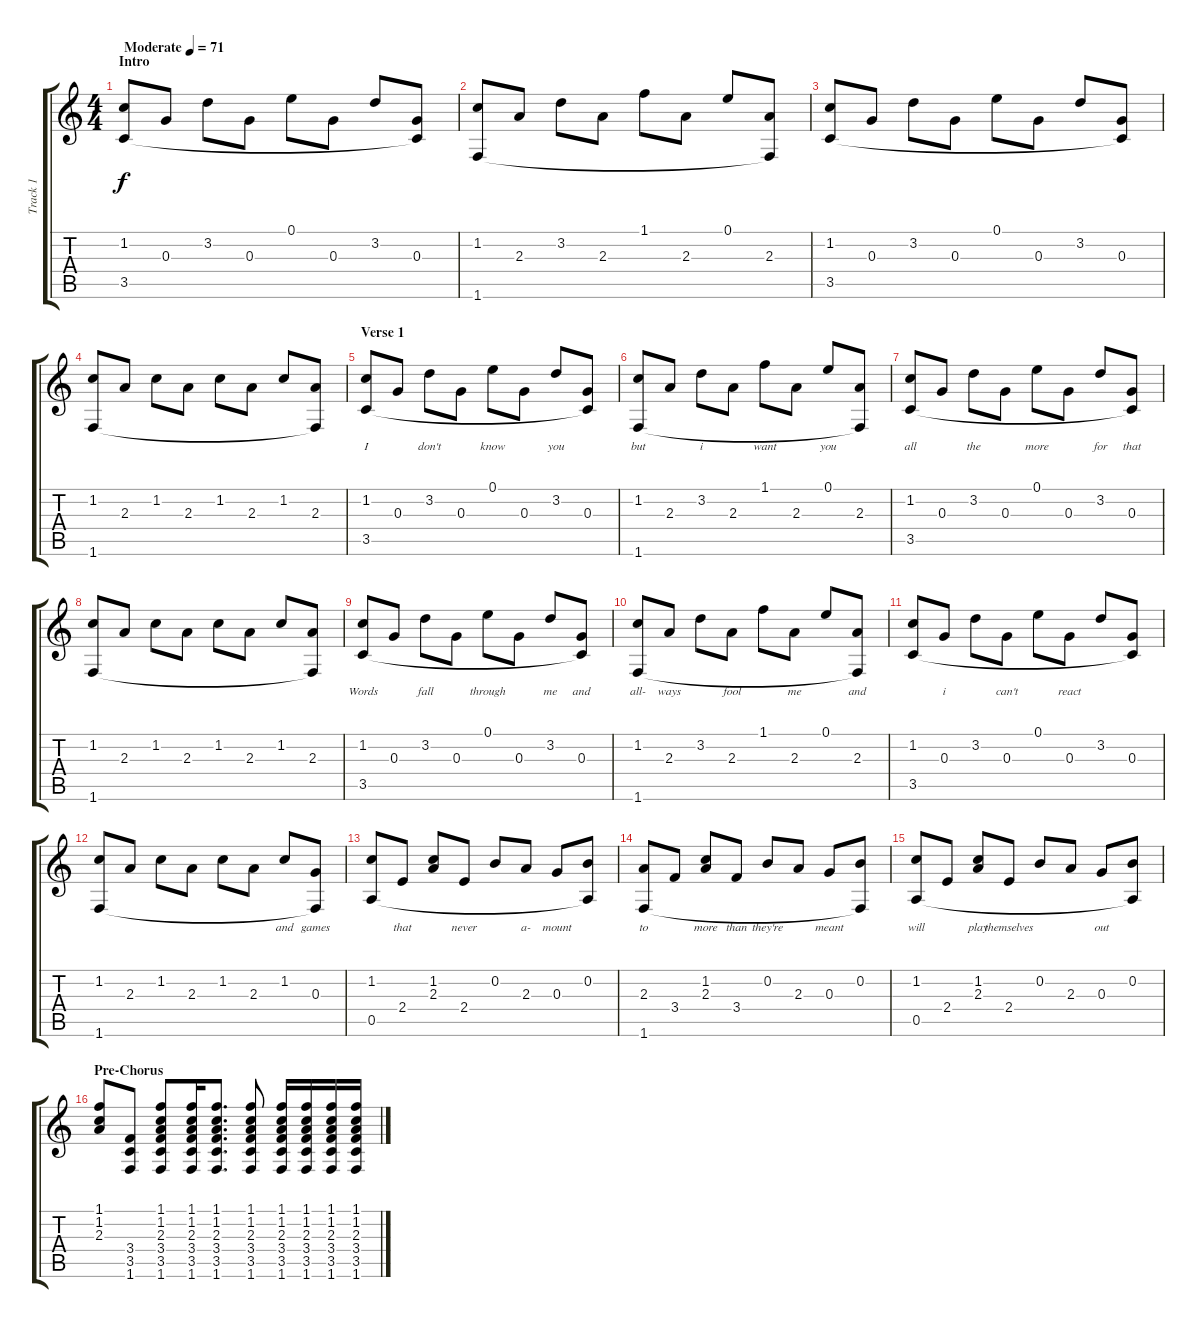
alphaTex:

\track ("Track 1" "Track 1") {instrument acousticguitarsteel}
\staff {score tabs}
\tuning (E4 B3 G3 D3 A2 E2) {hide}
\ts (4 4)
\section ("" "Intro")
\tempo (71 "Moderate")
\clef g2
\ks c
(1.2 3.5).8{lyrics (0 "") lyrics (1 "") lyrics (2 "") lyrics (3 "") lyrics (4 "") dy f instrument acousticguitarsteel} 0.3.8{lyrics (0 "") lyrics (1 "") lyrics (2 "") lyrics (3 "") lyrics (4 "")} 3.2.8{lyrics (0 "") lyrics (1 "") lyrics (2 "") lyrics (3 "") lyrics (4 "")} 0.3.8{lyrics (0 "") lyrics (1 "") lyrics (2 "") lyrics (3 "") lyrics (4 "")} 0.1.8{lyrics (0 "") lyrics (1 "") lyrics (2 "") lyrics (3 "") lyrics (4 "")} 0.3.8{lyrics (0 "") lyrics (1 "") lyrics (2 "") lyrics (3 "") lyrics (4 "")} 3.2.8{lyrics (0 "") lyrics (1 "") lyrics (2 "") lyrics (3 "") lyrics (4 "")} (0.3 3.5{t}).8{lyrics (0 "") lyrics (1 "") lyrics (2 "") lyrics (3 "") lyrics (4 "")} |
(1.2 1.6).8{lyrics (0 "") lyrics (1 "") lyrics (2 "") lyrics (3 "") lyrics (4 "")} 2.3.8{lyrics (0 "") lyrics (1 "") lyrics (2 "") lyrics (3 "") lyrics (4 "")} 3.2.8{lyrics (0 "") lyrics (1 "") lyrics (2 "") lyrics (3 "") lyrics (4 "")} 2.3.8{lyrics (0 "") lyrics (1 "") lyrics (2 "") lyrics (3 "") lyrics (4 "")} 1.1.8{lyrics (0 "") lyrics (1 "") lyrics (2 "") lyrics (3 "") lyrics (4 "")} 2.3.8{lyrics (0 "") lyrics (1 "") lyrics (2 "") lyrics (3 "") lyrics (4 "")} 0.1.8{lyrics (0 "") lyrics (1 "") lyrics (2 "") lyrics (3 "") lyrics (4 "")} (2.3 1.6{t}).8{lyrics (0 "") lyrics (1 "") lyrics (2 "") lyrics (3 "") lyrics (4 "")} |
(1.2 3.5).8{lyrics (0 "") lyrics (1 "") lyrics (2 "") lyrics (3 "") lyrics (4 "")} 0.3.8{lyrics (0 "") lyrics (1 "") lyrics (2 "") lyrics (3 "") lyrics (4 "")} 3.2.8{lyrics (0 "") lyrics (1 "") lyrics (2 "") lyrics (3 "") lyrics (4 "")} 0.3.8{lyrics (0 "") lyrics (1 "") lyrics (2 "") lyrics (3 "") lyrics (4 "")} 0.1.8{lyrics (0 "") lyrics (1 "") lyrics (2 "") lyrics (3 "") lyrics (4 "")} 0.3.8{lyrics (0 "") lyrics (1 "") lyrics (2 "") lyrics (3 "") lyrics (4 "")} 3.2.8{lyrics (0 "") lyrics (1 "") lyrics (2 "") lyrics (3 "") lyrics (4 "")} (0.3 3.5{t}).8{lyrics (0 "") lyrics (1 "") lyrics (2 "") lyrics (3 "") lyrics (4 "")} |
(1.2 1.6).8{lyrics (0 "") lyrics (1 "") lyrics (2 "") lyrics (3 "") lyrics (4 "")} 2.3.8{lyrics (0 "") lyrics (1 "") lyrics (2 "") lyrics (3 "") lyrics (4 "")} 1.2.8{lyrics (0 "") lyrics (1 "") lyrics (2 "") lyrics (3 "") lyrics (4 "")} 2.3.8{lyrics (0 "") lyrics (1 "") lyrics (2 "") lyrics (3 "") lyrics (4 "")} 1.2.8{lyrics (0 "") lyrics (1 "") lyrics (2 "") lyrics (3 "") lyrics (4 "")} 2.3.8{lyrics (0 "") lyrics (1 "") lyrics (2 "") lyrics (3 "") lyrics (4 "")} 1.2.8{lyrics (0 "") lyrics (1 "") lyrics (2 "") lyrics (3 "") lyrics (4 "")} (2.3 1.6{t}).8{lyrics (0 "") lyrics (1 "") lyrics (2 "") lyrics (3 "") lyrics (4 "")} |
\section ("" "Verse 1")
(1.2 3.5).8{lyrics (0 "I") lyrics (1 "") lyrics (2 "") lyrics (3 "") lyrics (4 "")} 0.3.8{lyrics (0 "") lyrics (1 "") lyrics (2 "") lyrics (3 "") lyrics (4 "")} 3.2.8{lyrics (0 "don't") lyrics (1 "") lyrics (2 "") lyrics (3 "") lyrics (4 "")} 0.3.8{lyrics (0 "") lyrics (1 "") lyrics (2 "") lyrics (3 "") lyrics (4 "")} 0.1.8{lyrics (0 "know") lyrics (1 "") lyrics (2 "") lyrics (3 "") lyrics (4 "")} 0.3.8{lyrics (0 "") lyrics (1 "") lyrics (2 "") lyrics (3 "") lyrics (4 "")} 3.2.8{lyrics (0 "you") lyrics (1 "") lyrics (2 "") lyrics (3 "") lyrics (4 "")} (0.3 3.5{t}).8{lyrics (0 "") lyrics (1 "") lyrics (2 "") lyrics (3 "") lyrics (4 "")} |
(1.2 1.6).8{lyrics (0 "but") lyrics (1 "") lyrics (2 "") lyrics (3 "") lyrics (4 "")} 2.3.8{lyrics (0 "") lyrics (1 "") lyrics (2 "") lyrics (3 "") lyrics (4 "")} 3.2.8{lyrics (0 "i") lyrics (1 "") lyrics (2 "") lyrics (3 "") lyrics (4 "")} 2.3.8{lyrics (0 "") lyrics (1 "") lyrics (2 "") lyrics (3 "") lyrics (4 "")} 1.1.8{lyrics (0 "want") lyrics (1 "") lyrics (2 "") lyrics (3 "") lyrics (4 "")} 2.3.8{lyrics (0 "") lyrics (1 "") lyrics (2 "") lyrics (3 "") lyrics (4 "")} 0.1.8{lyrics (0 "you") lyrics (1 "") lyrics (2 "") lyrics (3 "") lyrics (4 "")} (2.3 1.6{t}).8{lyrics (0 "") lyrics (1 "") lyrics (2 "") lyrics (3 "") lyrics (4 "")} |
(1.2 3.5).8{lyrics (0 "all") lyrics (1 "") lyrics (2 "") lyrics (3 "") lyrics (4 "")} 0.3.8{lyrics (0 "") lyrics (1 "") lyrics (2 "") lyrics (3 "") lyrics (4 "")} 3.2.8{lyrics (0 "the") lyrics (1 "") lyrics (2 "") lyrics (3 "") lyrics (4 "")} 0.3.8{lyrics (0 "") lyrics (1 "") lyrics (2 "") lyrics (3 "") lyrics (4 "")} 0.1.8{lyrics (0 "more") lyrics (1 "") lyrics (2 "") lyrics (3 "") lyrics (4 "")} 0.3.8{lyrics (0 "") lyrics (1 "") lyrics (2 "") lyrics (3 "") lyrics (4 "")} 3.2.8{lyrics (0 "for") lyrics (1 "") lyrics (2 "") lyrics (3 "") lyrics (4 "")} (0.3 3.5{t}).8{lyrics (0 "that") lyrics (1 "") lyrics (2 "") lyrics (3 "") lyrics (4 "")} |
(1.2 1.6).8{lyrics (0 "") lyrics (1 "") lyrics (2 "") lyrics (3 "") lyrics (4 "")} 2.3.8{lyrics (0 "") lyrics (1 "") lyrics (2 "") lyrics (3 "") lyrics (4 "")} 1.2.8{lyrics (0 "") lyrics (1 "") lyrics (2 "") lyrics (3 "") lyrics (4 "")} 2.3.8{lyrics (0 "") lyrics (1 "") lyrics (2 "") lyrics (3 "") lyrics (4 "")} 1.2.8{lyrics (0 "") lyrics (1 "") lyrics (2 "") lyrics (3 "") lyrics (4 "")} 2.3.8{lyrics (0 "") lyrics (1 "") lyrics (2 "") lyrics (3 "") lyrics (4 "")} 1.2.8{lyrics (0 "") lyrics (1 "") lyrics (2 "") lyrics (3 "") lyrics (4 "")} (2.3 1.6{t}).8{lyrics (0 "") lyrics (1 "") lyrics (2 "") lyrics (3 "") lyrics (4 "")} |
(1.2 3.5).8{lyrics (0 "Words") lyrics (1 "") lyrics (2 "") lyrics (3 "") lyrics (4 "")} 0.3.8{lyrics (0 "") lyrics (1 "") lyrics (2 "") lyrics (3 "") lyrics (4 "")} 3.2.8{lyrics (0 "fall") lyrics (1 "") lyrics (2 "") lyrics (3 "") lyrics (4 "")} 0.3.8{lyrics (0 "") lyrics (1 "") lyrics (2 "") lyrics (3 "") lyrics (4 "")} 0.1.8{lyrics (0 "through") lyrics (1 "") lyrics (2 "") lyrics (3 "") lyrics (4 "")} 0.3.8{lyrics (0 "") lyrics (1 "") lyrics (2 "") lyrics (3 "") lyrics (4 "")} 3.2.8{lyrics (0 "me") lyrics (1 "") lyrics (2 "") lyrics (3 "") lyrics (4 "")} (0.3 3.5{t}).8{lyrics (0 "and") lyrics (1 "") lyrics (2 "") lyrics (3 "") lyrics (4 "")} |
(1.2 1.6).8{lyrics (0 "all-") lyrics (1 "") lyrics (2 "") lyrics (3 "") lyrics (4 "")} 2.3.8{lyrics (0 "ways") lyrics (1 "") lyrics (2 "") lyrics (3 "") lyrics (4 "")} 3.2.8{lyrics (0 "") lyrics (1 "") lyrics (2 "") lyrics (3 "") lyrics (4 "")} 2.3.8{lyrics (0 "fool") lyrics (1 "") lyrics (2 "") lyrics (3 "") lyrics (4 "")} 1.1.8{lyrics (0 "") lyrics (1 "") lyrics (2 "") lyrics (3 "") lyrics (4 "")} 2.3.8{lyrics (0 "me") lyrics (1 "") lyrics (2 "") lyrics (3 "") lyrics (4 "")} 0.1.8{lyrics (0 "") lyrics (1 "") lyrics (2 "") lyrics (3 "") lyrics (4 "")} (2.3 1.6{t}).8{lyrics (0 "and") lyrics (1 "") lyrics (2 "") lyrics (3 "") lyrics (4 "")} |
(1.2 3.5).8{lyrics (0 "") lyrics (1 "") lyrics (2 "") lyrics (3 "") lyrics (4 "")} 0.3.8{lyrics (0 "i") lyrics (1 "") lyrics (2 "") lyrics (3 "") lyrics (4 "")} 3.2.8{lyrics (0 "") lyrics (1 "") lyrics (2 "") lyrics (3 "") lyrics (4 "")} 0.3.8{lyrics (0 "can't") lyrics (1 "") lyrics (2 "") lyrics (3 "") lyrics (4 "")} 0.1.8{lyrics (0 "") lyrics (1 "") lyrics (2 "") lyrics (3 "") lyrics (4 "")} 0.3.8{lyrics (0 "react") lyrics (1 "") lyrics (2 "") lyrics (3 "") lyrics (4 "")} 3.2.8{lyrics (0 "") lyrics (1 "") lyrics (2 "") lyrics (3 "") lyrics (4 "")} (0.3 3.5{t}).8{lyrics (0 "") lyrics (1 "") lyrics (2 "") lyrics (3 "") lyrics (4 "")} |
(1.2 1.6).8{lyrics (0 "") lyrics (1 "") lyrics (2 "") lyrics (3 "") lyrics (4 "")} 2.3.8{lyrics (0 "") lyrics (1 "") lyrics (2 "") lyrics (3 "") lyrics (4 "")} 1.2.8{lyrics (0 "") lyrics (1 "") lyrics (2 "") lyrics (3 "") lyrics (4 "")} 2.3.8{lyrics (0 "") lyrics (1 "") lyrics (2 "") lyrics (3 "") lyrics (4 "")} 1.2.8{lyrics (0 "") lyrics (1 "") lyrics (2 "") lyrics (3 "") lyrics (4 "")} 2.3.8{lyrics (0 "") lyrics (1 "") lyrics (2 "") lyrics (3 "") lyrics (4 "")} 1.2.8{lyrics (0 "and") lyrics (1 "") lyrics (2 "") lyrics (3 "") lyrics (4 "")} (0.3 1.6{t}).8{lyrics (0 "games") lyrics (1 "") lyrics (2 "") lyrics (3 "") lyrics (4 "")} |
(1.2 0.5).8{lyrics (0 "") lyrics (1 "") lyrics (2 "") lyrics (3 "") lyrics (4 "")} 2.4.8{lyrics (0 "that") lyrics (1 "") lyrics (2 "") lyrics (3 "") lyrics (4 "")} (1.2 2.3).8{lyrics (0 "") lyrics (1 "") lyrics (2 "") lyrics (3 "") lyrics (4 "")} 2.4.8{lyrics (0 "never") lyrics (1 "") lyrics (2 "") lyrics (3 "") lyrics (4 "")} 0.2.8{lyrics (0 "") lyrics (1 "") lyrics (2 "") lyrics (3 "") lyrics (4 "")} 2.3.8{lyrics (0 "a-") lyrics (1 "") lyrics (2 "") lyrics (3 "") lyrics (4 "")} 0.3.8{lyrics (0 "mount") lyrics (1 "") lyrics (2 "") lyrics (3 "") lyrics (4 "")} (0.2 0.5{t}).8{lyrics (0 "") lyrics (1 "") lyrics (2 "") lyrics (3 "") lyrics (4 "")} |
(2.3 1.6).8{lyrics (0 "to") lyrics (1 "") lyrics (2 "") lyrics (3 "") lyrics (4 "")} 3.4.8{lyrics (0 "") lyrics (1 "") lyrics (2 "") lyrics (3 "") lyrics (4 "")} (1.2 2.3).8{lyrics (0 "more") lyrics (1 "") lyrics (2 "") lyrics (3 "") lyrics (4 "")} 3.4.8{lyrics (0 "than") lyrics (1 "") lyrics (2 "") lyrics (3 "") lyrics (4 "")} 0.2.8{lyrics (0 "they're") lyrics (1 "") lyrics (2 "") lyrics (3 "") lyrics (4 "")} 2.3.8{lyrics (0 "") lyrics (1 "") lyrics (2 "") lyrics (3 "") lyrics (4 "")} 0.3.8{lyrics (0 "meant") lyrics (1 "") lyrics (2 "") lyrics (3 "") lyrics (4 "")} (0.2 1.6{t}).8{lyrics (0 "") lyrics (1 "") lyrics (2 "") lyrics (3 "") lyrics (4 "")} |
(1.2 0.5).8{lyrics (0 "will") lyrics (1 "") lyrics (2 "") lyrics (3 "") lyrics (4 "")} 2.4.8{lyrics (0 "") lyrics (1 "") lyrics (2 "") lyrics (3 "") lyrics (4 "")} (1.2 2.3).8{lyrics (0 "play") lyrics (1 "") lyrics (2 "") lyrics (3 "") lyrics (4 "")} 2.4.8{lyrics (0 "themselves") lyrics (1 "") lyrics (2 "") lyrics (3 "") lyrics (4 "")} 0.2.8{lyrics (0 "") lyrics (1 "") lyrics (2 "") lyrics (3 "") lyrics (4 "")} 2.3.8{lyrics (0 "") lyrics (1 "") lyrics (2 "") lyrics (3 "") lyrics (4 "")} 0.3.8{lyrics (0 "out") lyrics (1 "") lyrics (2 "") lyrics (3 "") lyrics (4 "")} (0.2 0.5{t}).8{lyrics (0 "") lyrics (1 "") lyrics (2 "") lyrics (3 "") lyrics (4 "")} |
\section ("" "Pre-Chorus")
(1.1 1.2 2.3).8{lyrics (0 "") lyrics (1 "") lyrics (2 "") lyrics (3 "") lyrics (4 "")} (3.4 3.5 1.6).8{lyrics (0 "") lyrics (1 "") lyrics (2 "") lyrics (3 "") lyrics (4 "")} (1.1 1.2 2.3 3.4 3.5 1.6).8{lyrics (0 "") lyrics (1 "") lyrics (2 "") lyrics (3 "") lyrics (4 "")} (1.1 1.2 2.3 3.4 3.5 1.6).16{lyrics (0 "") lyrics (1 "") lyrics (2 "") lyrics (3 "") lyrics (4 "")} (1.1 1.2 2.3 3.4 3.5 1.6).8{d lyrics (0 "") lyrics (1 "") lyrics (2 "") lyrics (3 "") lyrics (4 "")} (1.1 1.2 2.3 3.4 3.5 1.6).8{lyrics (0 "") lyrics (1 "") lyrics (2 "") lyrics (3 "") lyrics (4 "")} (1.1 1.2 2.3 3.4 3.5 1.6).16{lyrics (0 "") lyrics (1 "") lyrics (2 "") lyrics (3 "") lyrics (4 "")} (1.1 1.2 2.3 3.4 3.5 1.6).16{lyrics (0 "") lyrics (1 "") lyrics (2 "") lyrics (3 "") lyrics (4 "")} (1.1 1.2 2.3 3.4 3.5 1.6).16{lyrics (0 "") lyrics (1 "") lyrics (2 "") lyrics (3 "") lyrics (4 "")} (1.1 1.2 2.3 3.4 3.5 1.6).16{lyrics (0 "") lyrics (1 "") lyrics (2 "") lyrics (3 "") lyrics (4 "")}
